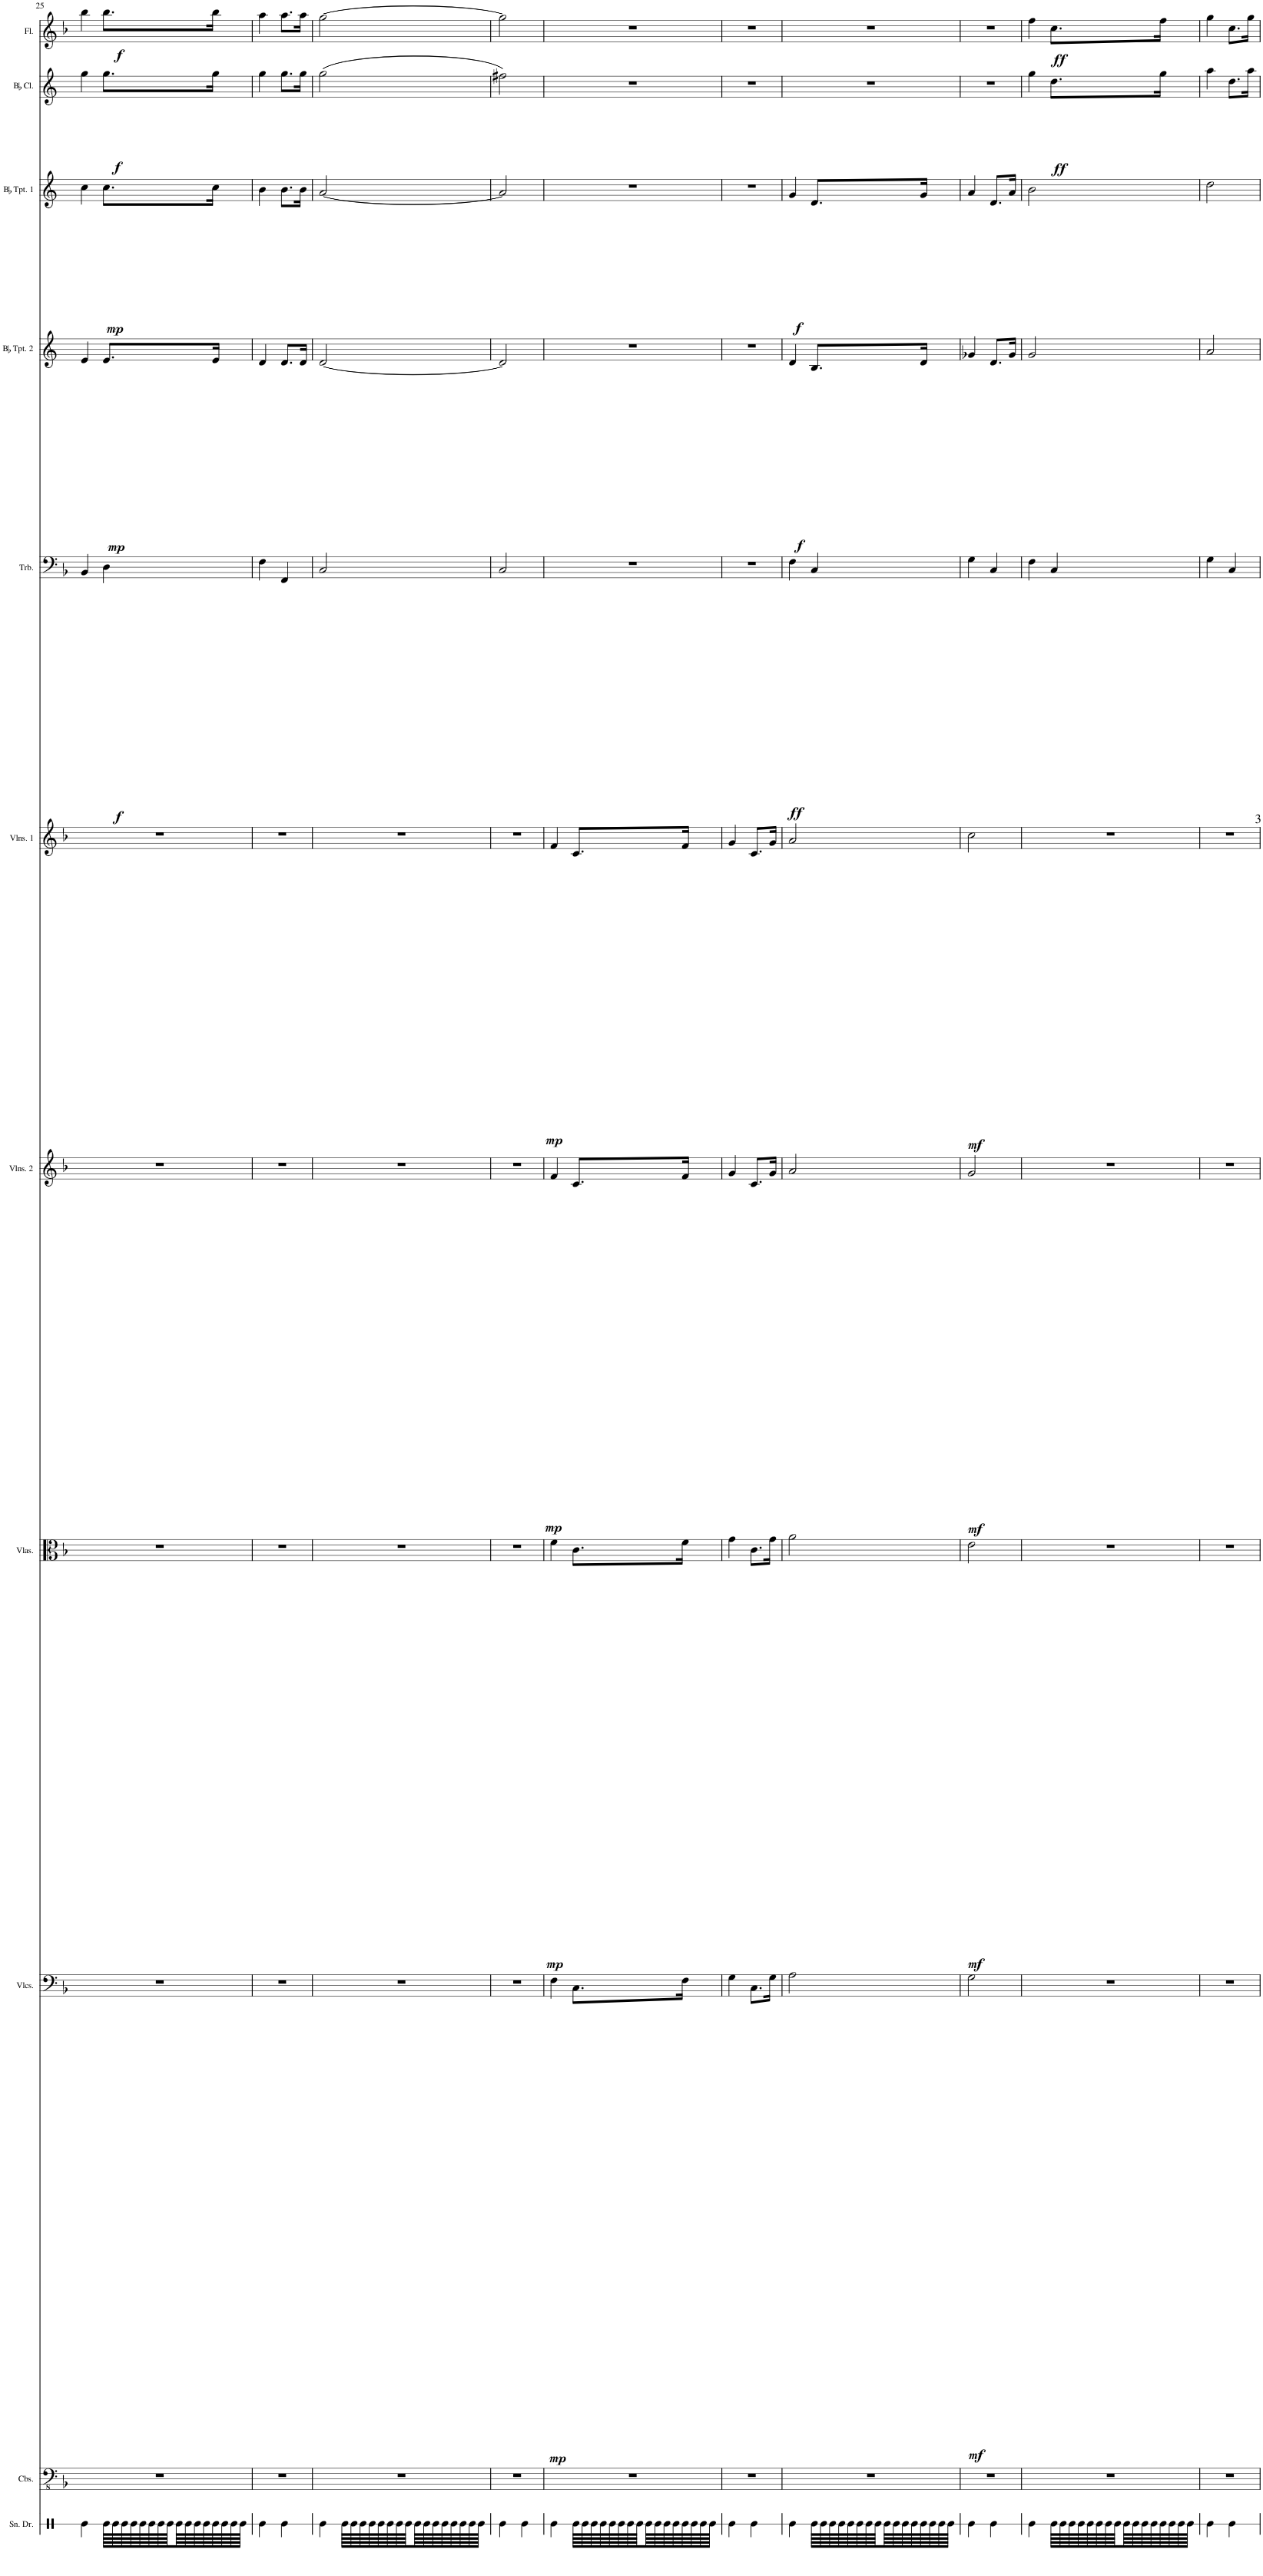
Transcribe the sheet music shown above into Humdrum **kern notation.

**kern	**dynam	**kern	**kern	**dynam	**kern	**dynam	**kern	**dynam	**kern	**dynam	**kern	**dynam	**kern	**dynam	**kern	**dynam	**kern	**dynam	**kern	**dynam
*part11	*part11	*part10	*part9	*part9	*part8	*part8	*part7	*part7	*part6	*part6	*part5	*part5	*part4	*part4	*part3	*part3	*part2	*part2	*part1	*part1
*staff11	*staff11	*staff10	*staff9	*staff9	*staff8	*staff8	*staff7	*staff7	*staff6	*staff6	*staff5	*staff5	*staff4	*staff4	*staff3	*staff3	*staff2	*staff2	*staff1	*staff1
*I"Snare Drum	*	*I"Contrabasses	*I"Violoncellos	*	*I"Violas	*	*I"Violins 2	*	*I"Violins 1	*	*I"Trombone	*	*I"BaccidentalFlat Trumpet 2	*	*I"BaccidentalFlat Trumpet 1	*	*I"BaccidentalFlat Clarinet	*	*I"Flute	*
*I'Sn. Dr.	*	*I'Cbs.	*I'Vlcs.	*	*I'Vlas.	*	*I'Vlns. 2	*	*I'Vlns. 1	*	*I'Trb.	*	*I'BaccidentalFlat Tpt. 2	*	*I'BaccidentalFlat Tpt. 1	*	*I'BaccidentalFlat Cl.	*	*I'Fl.	*
!!LO:PB:g=z
*clefX	*	*clefFv4	*clefF4	*	*clefC3	*	*clefG2	*	*clefG2	*	*clefF4	*	*clefG2	*	*clefG2	*	*clefG2	*	*clefG2	*
*	*	*	*	*	*	*	*	*	*	*	*	*	*Trd1c2	*	*Trd1c2	*	*Trd1c2	*	*	*
*k[]	*	*k[b-]	*k[b-]	*	*k[b-]	*	*k[b-]	*	*k[b-]	*	*k[b-]	*	*k[]	*	*k[]	*	*k[]	*	*k[b-]	*
*M2/4	*	*M2/4	*M2/4	*	*M2/4	*	*M2/4	*	*M2/4	*	*M2/4	*	*M2/4	*	*M2/4	*	*M2/4	*	*M2/4	*
=25	=25	=25	=25	=25	=25	=25	=25	=25	=25	=25	=25	=25	=25	=25	=25	=25	=25	=25	=25	=25
!	!LO:DY:b	!	!	!	!	!	!	!	!	!	!	!LO:DY:b	!	!LO:DY:b	!	!LO:DY:b	!	!LO:DY:b	!	!LO:DY:b
4Re\	mp	2r	2r	.	2r	.	2r	.	2r	.	4BB-/	f	4e/	mp	4cc\	mp	4gg\	f	4bb-\	f
64Re\LLLL	.	.	.	.	.	.	.	.	.	.	4D\	.	8.e/L	.	8.cc\L	.	8.gg\L	.	8.bb-\L	.
64Re\	.	.	.	.	.	.	.	.	.	.	.	.	.	.	.	.	.	.	.	.
64Re\	.	.	.	.	.	.	.	.	.	.	.	.	.	.	.	.	.	.	.	.
64Re\	.	.	.	.	.	.	.	.	.	.	.	.	.	.	.	.	.	.	.	.
64Re\	.	.	.	.	.	.	.	.	.	.	.	.	.	.	.	.	.	.	.	.
64Re\	.	.	.	.	.	.	.	.	.	.	.	.	.	.	.	.	.	.	.	.
64Re\	.	.	.	.	.	.	.	.	.	.	.	.	.	.	.	.	.	.	.	.
64Re\	.	.	.	.	.	.	.	.	.	.	.	.	.	.	.	.	.	.	.	.
64Re\	.	.	.	.	.	.	.	.	.	.	.	.	.	.	.	.	.	.	.	.
64Re\	.	.	.	.	.	.	.	.	.	.	.	.	.	.	.	.	.	.	.	.
64Re\	.	.	.	.	.	.	.	.	.	.	.	.	.	.	.	.	.	.	.	.
64Re\	.	.	.	.	.	.	.	.	.	.	.	.	.	.	.	.	.	.	.	.
64Re\	.	.	.	.	.	.	.	.	.	.	.	.	16e/Jk	.	16cc\Jk	.	16gg\Jk	.	16bb-\Jk	.
64Re\	.	.	.	.	.	.	.	.	.	.	.	.	.	.	.	.	.	.	.	.
64Re\	.	.	.	.	.	.	.	.	.	.	.	.	.	.	.	.	.	.	.	.
64Re\JJJJ	.	.	.	.	.	.	.	.	.	.	.	.	.	.	.	.	.	.	.	.
=26	=26	=26	=26	=26	=26	=26	=26	=26	=26	=26	=26	=26	=26	=26	=26	=26	=26	=26	=26	=26
4Re\	.	2r	2r	.	2r	.	2r	.	2r	.	4F\	.	4d/	.	4b\	.	4gg\	.	4aa\	.
4Re\	.	.	.	.	.	.	.	.	.	.	4FF/	.	8.d/L	.	8.b\L	.	8.gg\L	.	8.aa\L	.
.	.	.	.	.	.	.	.	.	.	.	.	.	16d/Jk	.	16b\Jk	.	16gg\Jk	.	16aa\Jk	.
=27	=27	=27	=27	=27	=27	=27	=27	=27	=27	=27	=27	=27	=27	=27	=27	=27	=27	=27	=27	=27
4Re\	.	2r	2r	.	2r	.	2r	.	2r	.	2C/	.	[2d/	.	[2a/	.	(2gg\	.	[2gg\	.
64Re\LLLL	.	.	.	.	.	.	.	.	.	.	.	.	.	.	.	.	.	.	.	.
64Re\	.	.	.	.	.	.	.	.	.	.	.	.	.	.	.	.	.	.	.	.
64Re\	.	.	.	.	.	.	.	.	.	.	.	.	.	.	.	.	.	.	.	.
64Re\	.	.	.	.	.	.	.	.	.	.	.	.	.	.	.	.	.	.	.	.
64Re\	.	.	.	.	.	.	.	.	.	.	.	.	.	.	.	.	.	.	.	.
64Re\	.	.	.	.	.	.	.	.	.	.	.	.	.	.	.	.	.	.	.	.
64Re\	.	.	.	.	.	.	.	.	.	.	.	.	.	.	.	.	.	.	.	.
64Re\	.	.	.	.	.	.	.	.	.	.	.	.	.	.	.	.	.	.	.	.
64Re\	.	.	.	.	.	.	.	.	.	.	.	.	.	.	.	.	.	.	.	.
64Re\	.	.	.	.	.	.	.	.	.	.	.	.	.	.	.	.	.	.	.	.
64Re\	.	.	.	.	.	.	.	.	.	.	.	.	.	.	.	.	.	.	.	.
64Re\	.	.	.	.	.	.	.	.	.	.	.	.	.	.	.	.	.	.	.	.
64Re\	.	.	.	.	.	.	.	.	.	.	.	.	.	.	.	.	.	.	.	.
64Re\	.	.	.	.	.	.	.	.	.	.	.	.	.	.	.	.	.	.	.	.
64Re\	.	.	.	.	.	.	.	.	.	.	.	.	.	.	.	.	.	.	.	.
64Re\JJJJ	.	.	.	.	.	.	.	.	.	.	.	.	.	.	.	.	.	.	.	.
=28	=28	=28	=28	=28	=28	=28	=28	=28	=28	=28	=28	=28	=28	=28	=28	=28	=28	=28	=28	=28
4Re\	.	2r	2r	.	2r	.	2r	.	2r	.	2C/	.	2d/]	.	2a/]	.	2ff#X\)	.	2gg\]	.
4Re\	.	.	.	.	.	.	.	.	.	.	.	.	.	.	.	.	.	.	.	.
=29	=29	=29	=29	=29	=29	=29	=29	=29	=29	=29	=29	=29	=29	=29	=29	=29	=29	=29	=29	=29
!	!	!	!	!LO:DY:b	!	!LO:DY:b	!	!LO:DY:b	!	!LO:DY:b	!	!	!	!	!	!	!	!	!	!
4Re\	.	2r	4F\	mp	4f\	mp	4f/	mp	4f/	mp	2r	.	2r	.	2r	.	2r	.	2r	.
64Re\LLLL	.	.	8.C\L	.	8.c\L	.	8.c/L	.	8.c/L	.	.	.	.	.	.	.	.	.	.	.
64Re\	.	.	.	.	.	.	.	.	.	.	.	.	.	.	.	.	.	.	.	.
64Re\	.	.	.	.	.	.	.	.	.	.	.	.	.	.	.	.	.	.	.	.
64Re\	.	.	.	.	.	.	.	.	.	.	.	.	.	.	.	.	.	.	.	.
64Re\	.	.	.	.	.	.	.	.	.	.	.	.	.	.	.	.	.	.	.	.
64Re\	.	.	.	.	.	.	.	.	.	.	.	.	.	.	.	.	.	.	.	.
64Re\	.	.	.	.	.	.	.	.	.	.	.	.	.	.	.	.	.	.	.	.
64Re\	.	.	.	.	.	.	.	.	.	.	.	.	.	.	.	.	.	.	.	.
64Re\	.	.	.	.	.	.	.	.	.	.	.	.	.	.	.	.	.	.	.	.
64Re\	.	.	.	.	.	.	.	.	.	.	.	.	.	.	.	.	.	.	.	.
64Re\	.	.	.	.	.	.	.	.	.	.	.	.	.	.	.	.	.	.	.	.
64Re\	.	.	.	.	.	.	.	.	.	.	.	.	.	.	.	.	.	.	.	.
64Re\	.	.	16F\Jk	.	16f\Jk	.	16f/Jk	.	16f/Jk	.	.	.	.	.	.	.	.	.	.	.
64Re\	.	.	.	.	.	.	.	.	.	.	.	.	.	.	.	.	.	.	.	.
64Re\	.	.	.	.	.	.	.	.	.	.	.	.	.	.	.	.	.	.	.	.
64Re\JJJJ	.	.	.	.	.	.	.	.	.	.	.	.	.	.	.	.	.	.	.	.
=30	=30	=30	=30	=30	=30	=30	=30	=30	=30	=30	=30	=30	=30	=30	=30	=30	=30	=30	=30	=30
4Re\	.	2r	4G\	.	4g\	.	4g/	.	4g/	.	2r	.	2r	.	2r	.	2r	.	2r	.
4Re\	.	.	8.C\L	.	8.c\L	.	8.c/L	.	8.c/L	.	.	.	.	.	.	.	.	.	.	.
.	.	.	16G\Jk	.	16g\Jk	.	16g/Jk	.	16g/Jk	.	.	.	.	.	.	.	.	.	.	.
=31	=31	=31	=31	=31	=31	=31	=31	=31	=31	=31	=31	=31	=31	=31	=31	=31	=31	=31	=31	=31
!	!	!	!	!	!	!	!	!	!	!	!	!LO:DY:b	!	!LO:DY:b	!	!LO:DY:b	!	!	!	!
4Re\	.	2r	2A\	.	2a\	.	2a/	.	2a/	.	4F\	ff	4d/	f	4g/	f	2r	.	2r	.
64Re\LLLL	.	.	.	.	.	.	.	.	.	.	4C/	.	8.B/L	.	8.d/L	.	.	.	.	.
64Re\	.	.	.	.	.	.	.	.	.	.	.	.	.	.	.	.	.	.	.	.
64Re\	.	.	.	.	.	.	.	.	.	.	.	.	.	.	.	.	.	.	.	.
64Re\	.	.	.	.	.	.	.	.	.	.	.	.	.	.	.	.	.	.	.	.
64Re\	.	.	.	.	.	.	.	.	.	.	.	.	.	.	.	.	.	.	.	.
64Re\	.	.	.	.	.	.	.	.	.	.	.	.	.	.	.	.	.	.	.	.
64Re\	.	.	.	.	.	.	.	.	.	.	.	.	.	.	.	.	.	.	.	.
64Re\	.	.	.	.	.	.	.	.	.	.	.	.	.	.	.	.	.	.	.	.
64Re\	.	.	.	.	.	.	.	.	.	.	.	.	.	.	.	.	.	.	.	.
64Re\	.	.	.	.	.	.	.	.	.	.	.	.	.	.	.	.	.	.	.	.
64Re\	.	.	.	.	.	.	.	.	.	.	.	.	.	.	.	.	.	.	.	.
64Re\	.	.	.	.	.	.	.	.	.	.	.	.	.	.	.	.	.	.	.	.
64Re\	.	.	.	.	.	.	.	.	.	.	.	.	16d/Jk	.	16g/Jk	.	.	.	.	.
64Re\	.	.	.	.	.	.	.	.	.	.	.	.	.	.	.	.	.	.	.	.
64Re\	.	.	.	.	.	.	.	.	.	.	.	.	.	.	.	.	.	.	.	.
64Re\JJJJ	.	.	.	.	.	.	.	.	.	.	.	.	.	.	.	.	.	.	.	.
=32	=32	=32	=32	=32	=32	=32	=32	=32	=32	=32	=32	=32	=32	=32	=32	=32	=32	=32	=32	=32
!	!	!	!	!LO:DY:b	!	!LO:DY:b	!	!LO:DY:b	!	!LO:DY:b	!	!	!	!	!	!	!	!	!	!
4Re\	.	2r	2G\	mf	2e\	mf	2g/	mf	2cc\	mf	4G\	.	4g-X/	.	4a/	.	2r	.	2r	.
4Re\	.	.	.	.	.	.	.	.	.	.	4C/	.	8.d/L	.	8.d/L	.	.	.	.	.
.	.	.	.	.	.	.	.	.	.	.	.	.	16g-/Jk	.	16a/Jk	.	.	.	.	.
=33	=33	=33	=33	=33	=33	=33	=33	=33	=33	=33	=33	=33	=33	=33	=33	=33	=33	=33	=33	=33
!	!	!	!	!	!	!	!	!	!	!	!	!	!	!	!	!	!	!LO:DY:b	!	!LO:DY:b
4Re\	.	2r	2r	.	2r	.	2r	.	2r	.	4F\	.	2g/	.	2b\	.	4gg\	ff	4ff\	ff
64Re\LLLL	.	.	.	.	.	.	.	.	.	.	4C/	.	.	.	.	.	8.dd\L	.	8.cc\L	.
64Re\	.	.	.	.	.	.	.	.	.	.	.	.	.	.	.	.	.	.	.	.
64Re\	.	.	.	.	.	.	.	.	.	.	.	.	.	.	.	.	.	.	.	.
64Re\	.	.	.	.	.	.	.	.	.	.	.	.	.	.	.	.	.	.	.	.
64Re\	.	.	.	.	.	.	.	.	.	.	.	.	.	.	.	.	.	.	.	.
64Re\	.	.	.	.	.	.	.	.	.	.	.	.	.	.	.	.	.	.	.	.
64Re\	.	.	.	.	.	.	.	.	.	.	.	.	.	.	.	.	.	.	.	.
64Re\	.	.	.	.	.	.	.	.	.	.	.	.	.	.	.	.	.	.	.	.
64Re\	.	.	.	.	.	.	.	.	.	.	.	.	.	.	.	.	.	.	.	.
64Re\	.	.	.	.	.	.	.	.	.	.	.	.	.	.	.	.	.	.	.	.
64Re\	.	.	.	.	.	.	.	.	.	.	.	.	.	.	.	.	.	.	.	.
64Re\	.	.	.	.	.	.	.	.	.	.	.	.	.	.	.	.	.	.	.	.
64Re\	.	.	.	.	.	.	.	.	.	.	.	.	.	.	.	.	16gg\Jk	.	16ff\Jk	.
64Re\	.	.	.	.	.	.	.	.	.	.	.	.	.	.	.	.	.	.	.	.
64Re\	.	.	.	.	.	.	.	.	.	.	.	.	.	.	.	.	.	.	.	.
64Re\JJJJ	.	.	.	.	.	.	.	.	.	.	.	.	.	.	.	.	.	.	.	.
=34	=34	=34	=34	=34	=34	=34	=34	=34	=34	=34	=34	=34	=34	=34	=34	=34	=34	=34	=34	=34
4Re\	.	2r	2r	.	2r	.	2r	.	2r	.	4G\	.	2a/	.	2dd\	.	4aa\	.	4gg\	.
4Re\	.	.	.	.	.	.	.	.	.	.	4C/	.	.	.	.	.	8.dd\L	.	8.cc\L	.
.	.	.	.	.	.	.	.	.	.	.	.	.	.	.	.	.	16aa\Jk	.	16gg\Jk	.
=	=	=	=	=	=	=	=	=	=	=	=	=	=	=	=	=	=	=	=	=
*-	*-	*-	*-	*-	*-	*-	*-	*-	*-	*-	*-	*-	*-	*-	*-	*-	*-	*-	*-	*-
